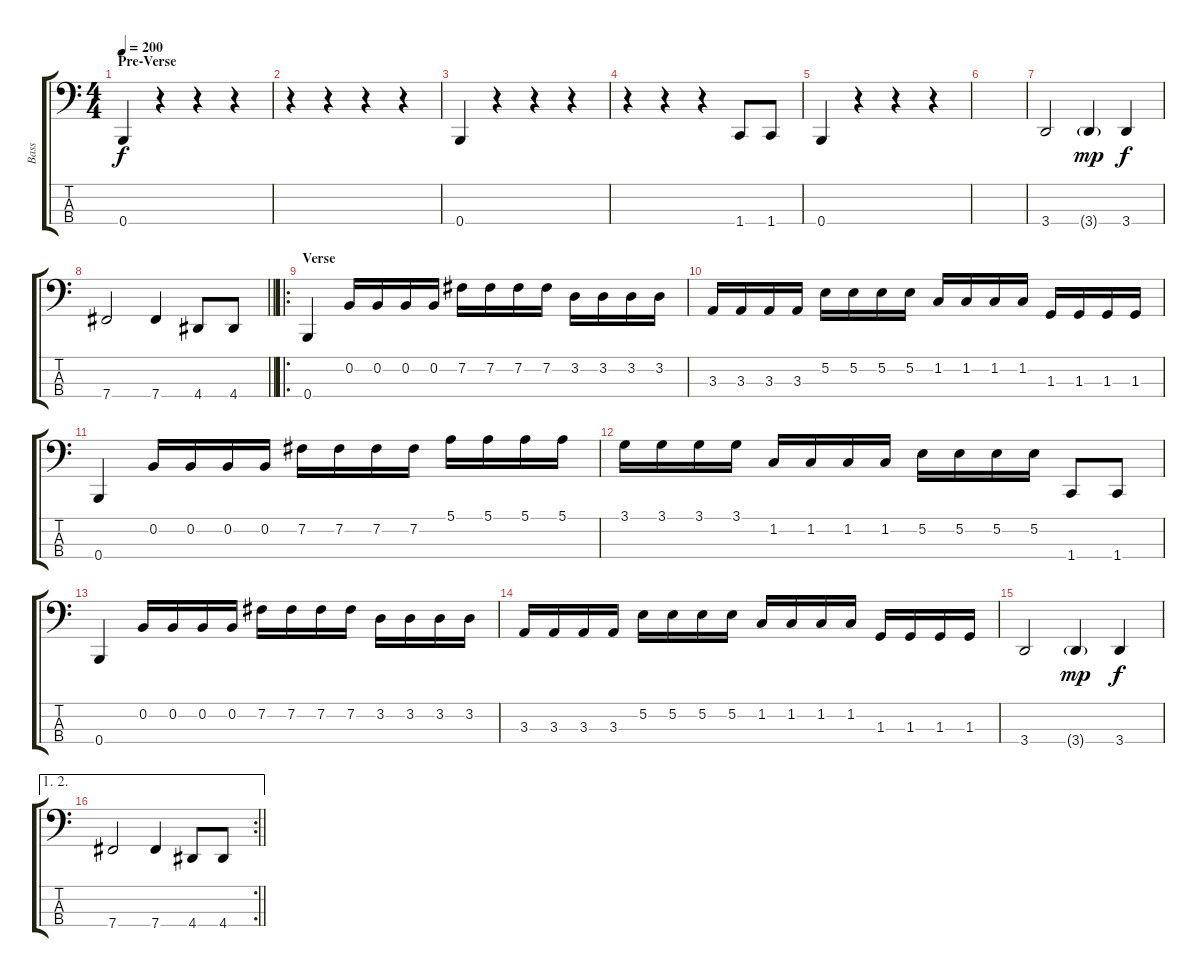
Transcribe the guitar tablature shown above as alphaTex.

\track ("Bass" "Bass") {instrument electricbassfinger}
\staff {score tabs}
\tuning (E2 B1 Gb1 B0) {hide}
\ts (4 4)
\section ("" "Pre-Verse")
\tempo 200
\clef f4
\ks c
0.4.4{dy f} r.4 r.4 r.4 |
r.4 r.4 r.4 r.4 |
0.4.4 r.4 r.4 r.4 |
r.4 r.4 r.4 1.4.8 1.4.8 |
0.4.4 r.4 r.4 r.4 |
|
3.4.2 3.4{g}.4{dy mp} 3.4.4{dy f} |
\barLineRight lightlight
7.4.2 7.4.4 4.4.8 4.4.8 |
\ro
\section ("" "Verse")
0.4.4 0.2.16 0.2.16 0.2.16 0.2.16 7.2.16 7.2.16 7.2.16 7.2.16 3.2.16 3.2.16 3.2.16 3.2.16 |
3.3.16 3.3.16 3.3.16 3.3.16 5.2.16 5.2.16 5.2.16 5.2.16 1.2.16 1.2.16 1.2.16 1.2.16 1.3.16 1.3.16 1.3.16 1.3.16 |
0.4.4 0.2.16 0.2.16 0.2.16 0.2.16 7.2.16 7.2.16 7.2.16 7.2.16 5.1.16 5.1.16 5.1.16 5.1.16 |
3.1.16 3.1.16 3.1.16 3.1.16 1.2.16 1.2.16 1.2.16 1.2.16 5.2.16 5.2.16 5.2.16 5.2.16 1.4.8 1.4.8 |
0.4.4 0.2.16 0.2.16 0.2.16 0.2.16 7.2.16 7.2.16 7.2.16 7.2.16 3.2.16 3.2.16 3.2.16 3.2.16 |
3.3.16 3.3.16 3.3.16 3.3.16 5.2.16 5.2.16 5.2.16 5.2.16 1.2.16 1.2.16 1.2.16 1.2.16 1.3.16 1.3.16 1.3.16 1.3.16 |
3.4.2 3.4{g}.4{dy mp} 3.4.4{dy f} |
\ae (1 2)
\rc 2
\barLineRight lightlight
7.4.2 7.4.4 4.4.8 4.4.8
